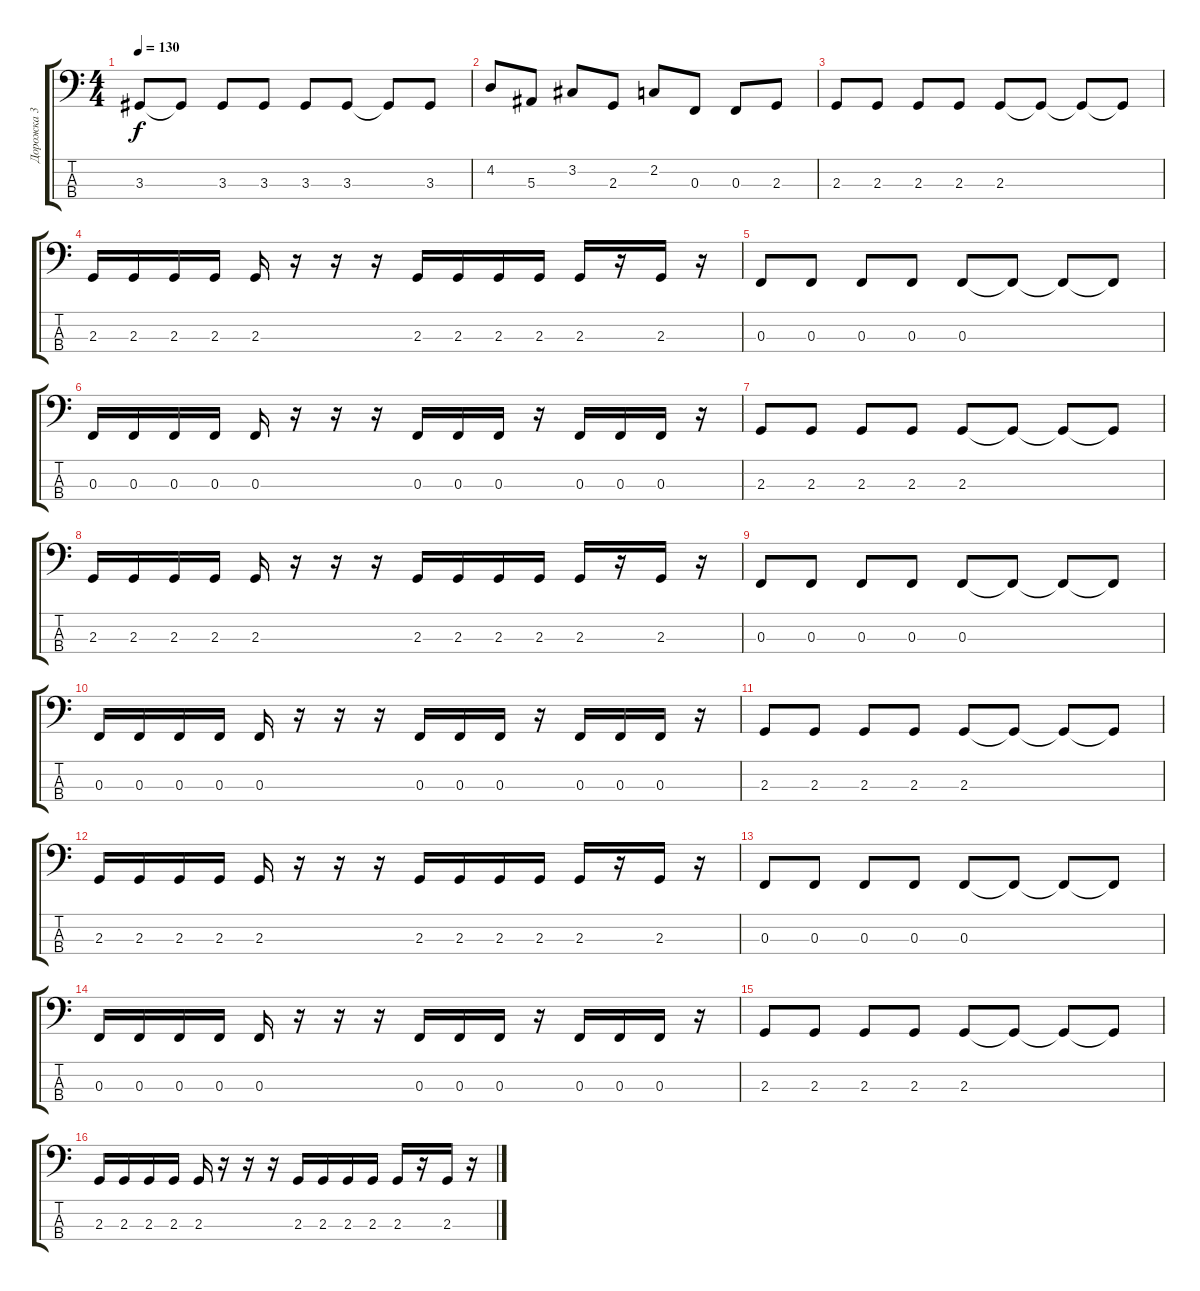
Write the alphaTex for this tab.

\track ("Дорожка 3" "Дорожка 3") {instrument electricbassfinger}
\staff {score tabs}
\tuning (Eb2 Bb1 F1 C1) {hide}
\ts (4 4)
\tempo 130
\clef f4
\ks c
3.3.8{dy f} 3.3{t}.8 3.3.8 3.3.8 3.3.8 3.3.8 3.3{t}.8 3.3.8 |
4.2.8 5.3.8 3.2.8 2.3.8 2.2.8 0.3.8 0.3.8 2.3.8 |
2.3.8 2.3.8 2.3.8 2.3.8 2.3.8 2.3{t}.8 2.3{t}.8 2.3{t}.8 |
2.3.16 2.3.16 2.3.16 2.3.16 2.3.16 r.16 r.16 r.16 2.3.16 2.3.16 2.3.16 2.3.16 2.3.16 r.16 2.3.16 r.16 |
0.3.8 0.3.8 0.3.8 0.3.8 0.3.8 0.3{t}.8 0.3{t}.8 0.3{t}.8 |
0.3.16 0.3.16 0.3.16 0.3.16 0.3.16 r.16 r.16 r.16 0.3.16 0.3.16 0.3.16 r.16 0.3.16 0.3.16 0.3.16 r.16 |
2.3.8 2.3.8 2.3.8 2.3.8 2.3.8 2.3{t}.8 2.3{t}.8 2.3{t}.8 |
2.3.16 2.3.16 2.3.16 2.3.16 2.3.16 r.16 r.16 r.16 2.3.16 2.3.16 2.3.16 2.3.16 2.3.16 r.16 2.3.16 r.16 |
0.3.8 0.3.8 0.3.8 0.3.8 0.3.8 0.3{t}.8 0.3{t}.8 0.3{t}.8 |
0.3.16 0.3.16 0.3.16 0.3.16 0.3.16 r.16 r.16 r.16 0.3.16 0.3.16 0.3.16 r.16 0.3.16 0.3.16 0.3.16 r.16 |
2.3.8 2.3.8 2.3.8 2.3.8 2.3.8 2.3{t}.8 2.3{t}.8 2.3{t}.8 |
2.3.16 2.3.16 2.3.16 2.3.16 2.3.16 r.16 r.16 r.16 2.3.16 2.3.16 2.3.16 2.3.16 2.3.16 r.16 2.3.16 r.16 |
0.3.8 0.3.8 0.3.8 0.3.8 0.3.8 0.3{t}.8 0.3{t}.8 0.3{t}.8 |
0.3.16 0.3.16 0.3.16 0.3.16 0.3.16 r.16 r.16 r.16 0.3.16 0.3.16 0.3.16 r.16 0.3.16 0.3.16 0.3.16 r.16 |
2.3.8 2.3.8 2.3.8 2.3.8 2.3.8 2.3{t}.8 2.3{t}.8 2.3{t}.8 |
2.3.16 2.3.16 2.3.16 2.3.16 2.3.16 r.16 r.16 r.16 2.3.16 2.3.16 2.3.16 2.3.16 2.3.16 r.16 2.3.16 r.16
